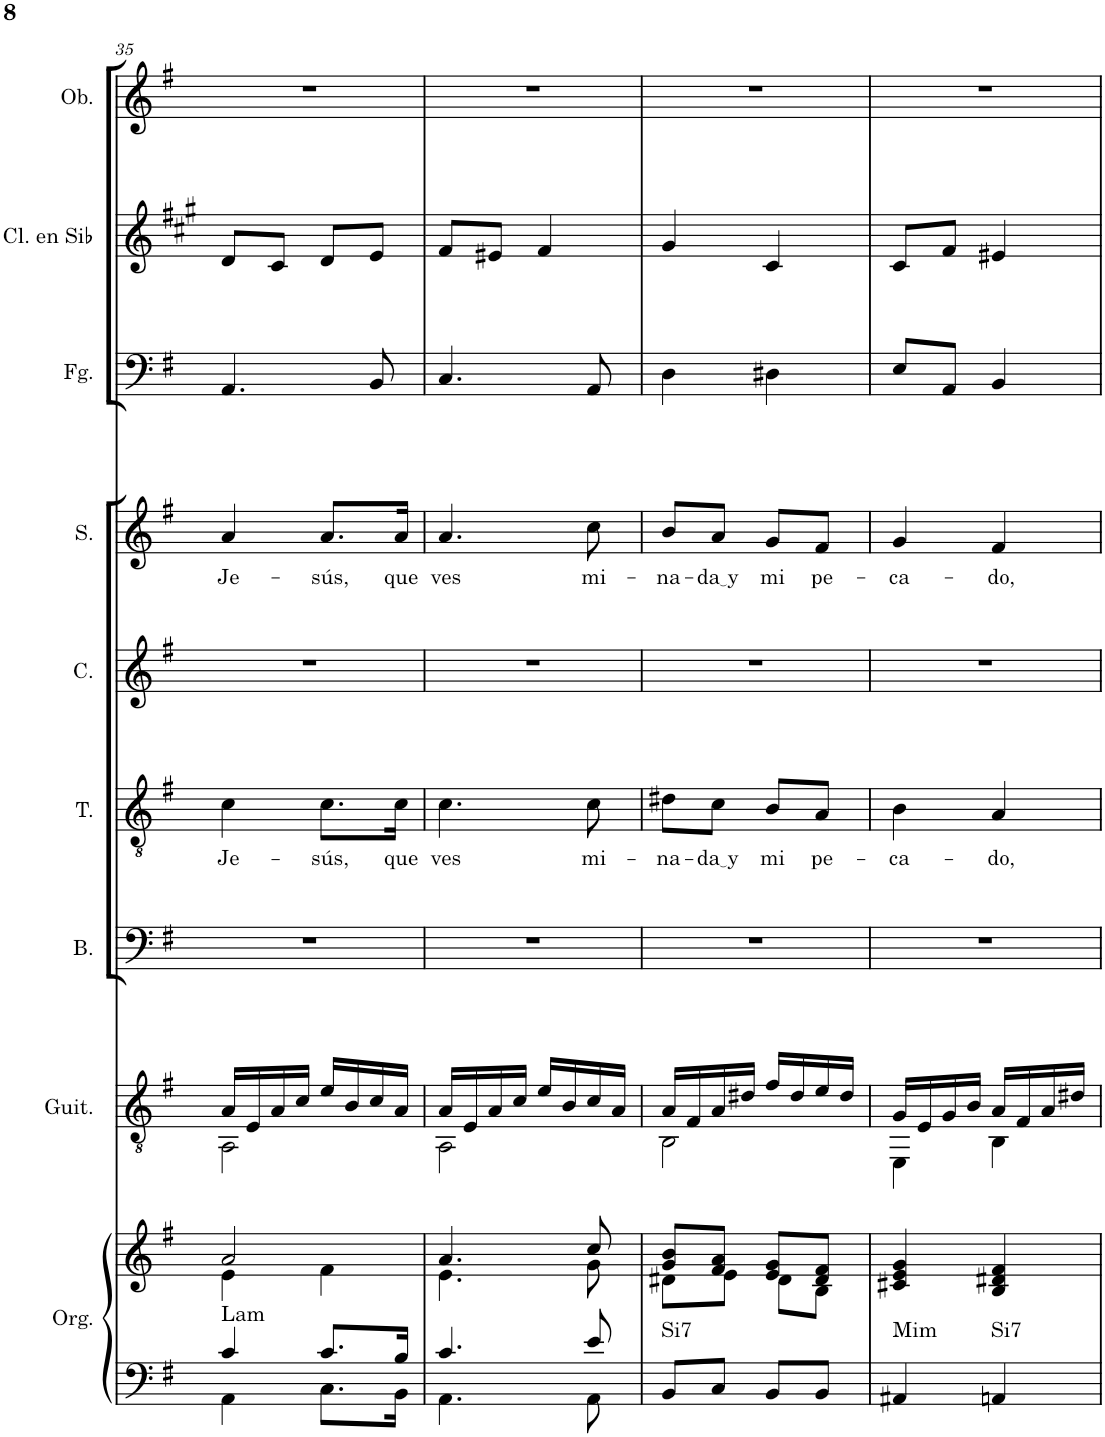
**kern	**kern	**harte	**kern	**harte	**kern	**kern	**text	**kern	**kern	**text	**kern	**kern	**kern
*part9	*part9	*part9	*part8	*part8	*part7	*part6	*part6	*part5	*part4	*part4	*part3	*part2	*part1
*staff10	*staff9	*	*staff8	*	*staff7	*staff6	*staff6	*staff5	*staff4	*staff4	*staff3	*staff2	*staff1
*I"Órgano	*	*	*I"Guitarra acústica	*	*I"Bajo	*I"Tenor	*	*I"Contralto	*I"Soprano	*	*I"Fagot	*I"Clarinete en Sib	*I"Oboe
*	*	*	*I'Guit.	*	*I'B.	*I'T.	*	*I'C.	*I'S.	*	*I'Fg.	*I'Cl. en Sib	*I'Ob.
!!LO:PB:g=z
*clefF4	*clefG2	*	*clefGv2	*	*clefF4	*clefGv2	*	*clefG2	*clefG2	*	*clefF4	*clefG2	*clefG2
*	*	*	*	*	*	*	*	*	*	*	*	*Trd1c2	*
*k[f#]	*k[f#]	*	*k[f#]	*	*k[f#]	*k[f#]	*	*k[f#]	*k[f#]	*	*k[f#]	*k[f#c#g#]	*k[f#]
*M2/4	*M2/4	*	*M2/4	*	*M2/4	*M2/4	*	*M2/4	*M2/4	*	*M2/4	*M2/4	*M2/4
=35	=35	=35	=35	=35	=35	=35	=35	=35	=35	=35	=35	=35	=35
*^	*^	*	*^	*	*	*	*	*	*	*	*	*	*
!	!	!	!	!LO:H:kt=Lam	!	!	!LO:H:kt=Lam	!	!	!LO:LY:b	!	!	!LO:LY:b	!	!	!
4c/	4AA\	2a/	4e\	N	16A/LL	2AA\	N	2r	4c\	Je-	2r	4a/	Je-	4.AA/	8d/L	2r
.	.	.	.	.	16E/	.	.	.	.	.	.	.	.	.	.	.
.	.	.	.	.	16A/	.	.	.	.	.	.	.	.	.	8c#/J	.
.	.	.	.	.	16c/JJ	.	.	.	.	.	.	.	.	.	.	.
!	!	!	!	!	!	!	!	!	!	!LO:LY:b	!	!	!LO:LY:b	!	!	!
8.c/L	8.C\L	.	4f#\	.	16e/LL	.	.	.	8.c\L	-sús,	.	8.a/L	-sús,	.	8d/L	.
.	.	.	.	.	16B/	.	.	.	.	.	.	.	.	.	.	.
.	.	.	.	.	16c/	.	.	.	.	.	.	.	.	8BB/	8e/J	.
!	!	!	!	!	!	!	!	!	!	!LO:LY:b	!	!	!LO:LY:b	!	!	!
16B/Jk	16BB\Jk	.	.	.	16A/JJ	.	.	.	16c\Jk	que	.	16a/Jk	que	.	.	.
=36	=36	=36	=36	=36	=36	=36	=36	=36	=36	=36	=36	=36	=36	=36	=36	=36
!	!	!	!	!	!	!	!	!	!	!LO:LY:b	!	!	!LO:LY:b	!	!	!
4.c/	4.AA\	4.a/	4.e\	.	16A/LL	2AA\	.	2r	4.c\	ves	2r	4.a/	ves	4.C/	8f#/L	2r
.	.	.	.	.	16E/	.	.	.	.	.	.	.	.	.	.	.
.	.	.	.	.	16A/	.	.	.	.	.	.	.	.	.	8e#X/J	.
.	.	.	.	.	16c/JJ	.	.	.	.	.	.	.	.	.	.	.
.	.	.	.	.	16e/LL	.	.	.	.	.	.	.	.	.	4f#/	.
.	.	.	.	.	16B/	.	.	.	.	.	.	.	.	.	.	.
!	!	!	!	!	!	!	!	!	!	!LO:LY:b	!	!	!LO:LY:b	!	!	!
8e/	8AA\	8cc/	8g\	.	16c/	.	.	.	8c\	mi-	.	8cc\	mi-	8AA/	.	.
.	.	.	.	.	16A/JJ	.	.	.	.	.	.	.	.	.	.	.
*v	*v	*	*	*	*	*	*	*	*	*	*	*	*	*	*	*
=37	=37	=37	=37	=37	=37	=37	=37	=37	=37	=37	=37	=37	=37	=37	=37
!	!	!	!LO:H:kt=Si7	!	!	!LO:H:kt=Si7	!	!	!LO:LY:b	!	!	!LO:LY:b	!	!	!
8BB/L	8g/ 8b/L	8d#X\L	N	16A/LL	2BB\	N	2r	8d#X\L	-na-	2r	8b/L	-na-	4D\	4g#/	2r
.	.	.	.	16F#/	.	.	.	.	.	.	.	.	.	.	.
!	!	!	!	!	!	!	!	!	!LO:LY:b	!	!	!LO:LY:b	!	!	!
8C/J	8f#/ 8a/J	8e\J	.	16A/	.	.	.	8c\J	da y	.	8a/J	da y	.	.	.
.	.	.	.	16d#X/JJ	.	.	.	.	.	.	.	.	.	.	.
!	!	!	!	!	!	!	!	!	!LO:LY:b	!	!	!LO:LY:b	!	!	!
8BB/L	8e/ 8g/L	8d#\L	.	16f#/LL	.	.	.	8B/L	mi	.	8g/L	mi	4D#X\	4c#/	.
.	.	.	.	16d#/	.	.	.	.	.	.	.	.	.	.	.
!	!	!	!	!	!	!	!	!	!LO:LY:b	!	!	!LO:LY:b	!	!	!
8BB/J	8d#/ 8f#/J	8B\J	.	16e/	.	.	.	8A/J	pe-	.	8f#/J	pe-	.	.	.
.	.	.	.	16d#/JJ	.	.	.	.	.	.	.	.	.	.	.
*	*v	*v	*	*	*	*	*	*	*	*	*	*	*	*	*
=38	=38	=38	=38	=38	=38	=38	=38	=38	=38	=38	=38	=38	=38	=38
!	!	!LO:H:kt=Mim	!	!	!LO:H:kt=Mim	!	!	!LO:LY:b	!	!	!LO:LY:b	!	!	!
4AA#X/	4c#X/ 4e/ 4g/	N	16G/LL	4EE\	N	2r	4B\	-ca-	2r	4g/	-ca-	8E/L	8c#/L	2r
.	.	.	16E/	.	.	.	.	.	.	.	.	.	.	.
.	.	.	16G/	.	.	.	.	.	.	.	.	8AA/J	8f#/J	.
.	.	.	16B/JJ	.	.	.	.	.	.	.	.	.	.	.
!	!	!LO:H:kt=Si7	!	!	!LO:H:kt=Si7	!	!	!LO:LY:b	!	!	!LO:LY:b	!	!	!
4AAn/	4B/ 4d#X/ 4f#/	N	16A/LL	4BB\	N	.	4A/	-do,	.	4f#/	-do,	4BB/	4e#X/	.
.	.	.	16F#/	.	.	.	.	.	.	.	.	.	.	.
.	.	.	16A/	.	.	.	.	.	.	.	.	.	.	.
.	.	.	16d#X/JJ	.	.	.	.	.	.	.	.	.	.	.
*	*	*	*v	*v	*	*	*	*	*	*	*	*	*	*
=	=	=	=	=	=	=	=	=	=	=	=	=	=
*-	*-	*-	*-	*-	*-	*-	*-	*-	*-	*-	*-	*-	*-
